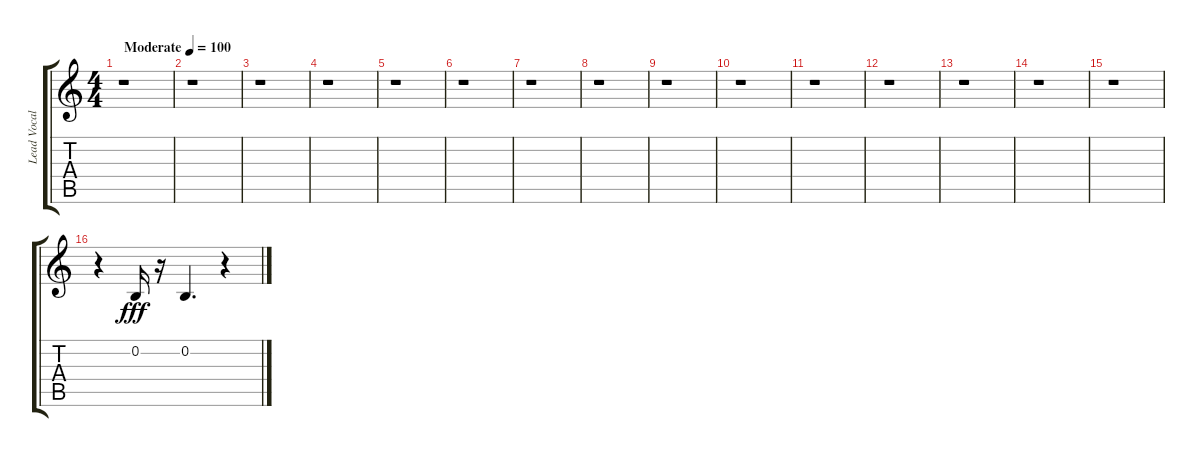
\track ("Lead Vocal" "Lead Vocal") {instrument acousticgrandpiano}
\staff {score tabs}
\tuning (E4 B3 G3 D3 A2 E2) {hide}
\ts (4 4)
\tempo (100 "Moderate")
\clef g2
\ks c
r.1{dy fff instrument acousticgrandpiano} |
r.1 |
r.1 |
r.1 |
r.1 |
r.1 |
r.1 |
r.1 |
r.1 |
r.1 |
r.1 |
r.1 |
r.1 |
r.1 |
r.1 |
r.4 0.2.16 r.16 0.2.4{d} r.4
